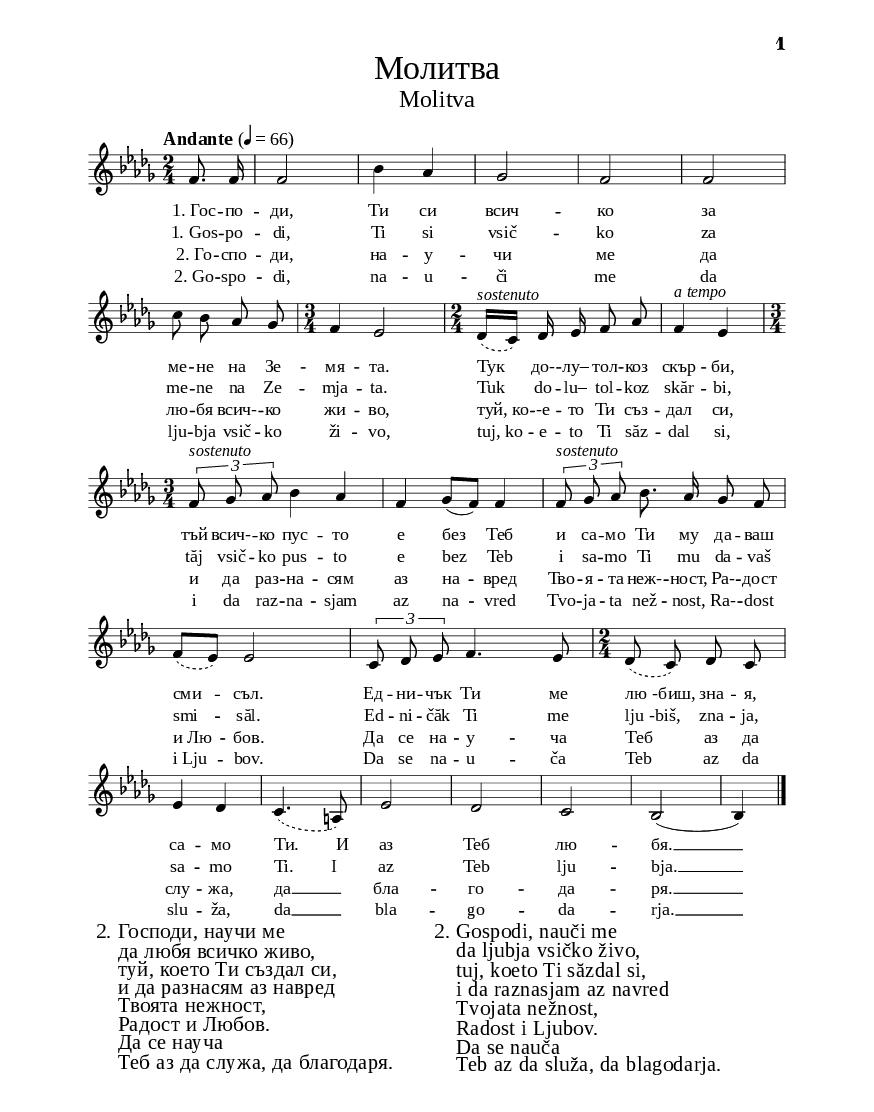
\version "2.24.3"

% include paper part and global functions
\include "include/globals.ily"

\bookpart {
  \label #'ref179
  \tocItem \markup "Молитва (Господи, Ти Си) – Molitva (Gospodi, Ti Si) "
  \include "include/bookpart-paper.ily"
  \score {
    \include "include/score-layout.ily"

    \new Voice \absolute {
      \clef treble
      \key bes \minor
      \time 2/4
      \tempoFunc "Andante" 4 "66"
      \autoBeamOff
      \partial 4
      f'8.  f'16 | % 2
      f'2 | % 3
      bes'4  as'4 | % 4
      ges'2 | % 5
      f'2 | % 6
      f'2 \break | % 7
      c''8  bes'8  as'8  ges'8 | % 8
      \time 3/4  | % 8
      f'4  es'2 | % 9
      \time 2/4  | % 9

      \slurDashed  des'16^\markup { \italic {sostenuto} }  [(
      c'16 )] \slurSolid
      des'16  es'16
      f'8  as'8 |
      f'4 ^\markup{ \italic {a tempo} }  es'4 \break | % 11
      \time 3/4  | % 11
      \times 2/3  {
        f'8 ^\markup{ \italic {sostenuto} }  ges'8
        as'8
      }
      bes'4  as'4 | % 12
      f'4  ges'8 ( [  f'8 ) ]  f'4 | % 13
      \times 2/3  {
        f'8 ^\markup{ \italic {sostenuto} }  ges'8
        as'8
      }
      bes'8.  as'16  ges'8  f'8 \break | % 14
      \slurDashed  f'8 ( [ \slurSolid  es'8 ) ]  es'2
      | % 15

      \times 2/3  {
        c'8  des'8  es'8
      }
      f'4.  es'8 | % 16
      \time 2/4  | % 16
      \slurDashed  des'8 (  \slurSolid  c'8 )
      des'8  c'8 \break | % 17
      es'4  des'4 | % 18
      \slurDashed  c'4. ( \slurSolid  a8 ) | % 19
      es'2 |
      des'2 | % 21
      c'2 | % 22
      bes2 ( | bes4 ) \bar "|."
    }

    \addlyrics {
      "1. Гос" -- по -- ди, Ти си всич -- ко
      за ме -- не на Зе -- мя -- та. Тук
      "до-" -- лу– тол -- коз скър --
      би, тъй "всич-" -- ко пус -- то е
      без  Теб и са -- мо Ти му да
      -- ваш сми -- съл. Ед -- ни -- чък
      Ти ме лю_-биш, зна -- я, са -- мо
      "Ти.        И" аз Теб лю -- бя. __}
      \addlyrics {
        "1. Gos" -- po -- di, Ti si vsič -- ko
        za me -- ne na Ze -- mja -- ta. Tuk
        do -- lu– tol -- koz skăr --
        bi, tăj vsič -- ko pus -- to e
        bez  Teb i sa -- mo Ti mu da
        -- vaš smi -- săl. Ed -- ni -- čăk
        Ti me lju_-biš, zna -- ja, sa -- mo
        "Ti.        I" az Teb lju -- bja. __}

        \addlyrics {

          "2. Го" -- спо -- ди, на -- у -- чи ме
          да лю -- бя "всич-" -- ко жи -- во,
          туй,_ко -- "-е" -- то Ти съз -- дал си,
          и да раз -- на -- сям аз на -- вред
          Тво -- я -- та "неж-" -- ност,
          "Ра-" -- дост и_Лю -- бов.
          Да се на -- у -- ча
          Теб  аз да слу -- жа, да __ бла -- го --  да -- ря. __

        }

        \addlyrics {

          "2. Go" -- spo -- di, na -- u -- či me
          da lju -- bja vsič -- ko ži -- vo,
          tuj,_ko -- e -- to Ti săz -- dal si,
          i da raz -- na -- sjam az na -- vred
          Tvo -- ja -- ta než -- nost,
          "Ra-" -- dost i_Lju -- bov.
          Da se na -- u -- ča
          Teb  az da slu -- ža, da __ bla -- go --  da -- rja. __

        }



        \header {
          title = \titleFunc "Молитва" "Molitva"
        }

        \midi{}

      } % score

      \markup \fontsize #bgCoupletFontSize {
        \hspace #1
        \override #`(baseline-skip . ,bgCoupletBaselineSkip)
        \column {
          \line {   2. Господи, научи ме}
          \line {   "   " да любя всичко живо,}
          \line {   "   " туй, което Ти създал си,}
          \line {   "   "  и да разнасям аз навред}
          \line {   "   "   Твоята нежност,}
          \line {   "   " Радост и Любов. }
          \line {   "   "  Да се науча}
          \line {   "   "  Теб  аз да служа, да  благодаря.}

        }

        \hspace #5
        \override #`(baseline-skip . ,bgCoupletBaselineSkip)
        \column {
          \line {   2. Gospodi, nauči me}
          \line {   "   " da ljubja vsičko živo,}
          \line {   "   " tuj, koeto Ti săzdal si,}
          \line {   "   "  i da raznasjam az navred}
          \line {   "   "   Tvojata nežnost,}
          \line {   "   " Radost i Ljubov. }
          \line {   "   "  Da se nauča}
          \line {   "   "  Teb  az da služa, da  blagodarja.}

        } %column
      } % markup
    \pageBreak

      % include foreign translation(s) of the song
      \version "2.24.3"

\markup \fill-line { \fontsize #deTitleFontSize "Gebet" }
\markup \null
\markup \null
\markup \fontsize #deCoupletFontSize {
  \hspace #16
  \override #`(baseline-skip . ,deCoupletBaselineSkip)

  \column {
    \line { 1. Herr, Du bist alles für mich,}

    \line { "   "hier unten – so viel Leid,}

    \line { "   "alles ist so öde ohne Dich}

    \line { "   "und nur Du verleihst ihm Bedeutung.}

    \line { "   "Einzig Du liebst mich,}
 
    \line { "   "ich weiß, nur Du.}

    \line { "   "Ich liebe Dich. }

    \line { " " }

    \line { 2. Herr, lehre mich,}

    \line { "   "alles Lebendige zu lieben,}

    \line { "   "das, was Du erschaffen hast,}

    \line { "   "und dass ich überall Deine Zärtlichkeit,}

    \line { "   "Freude und Liebe verbreite.}

    \line { "   "Möge ich lernen, }

    \line { "   "Dir zu dienen,}

    \line { "   "zu danken. }

  }
}

    } % bookpart

    % Più mosso
    %
